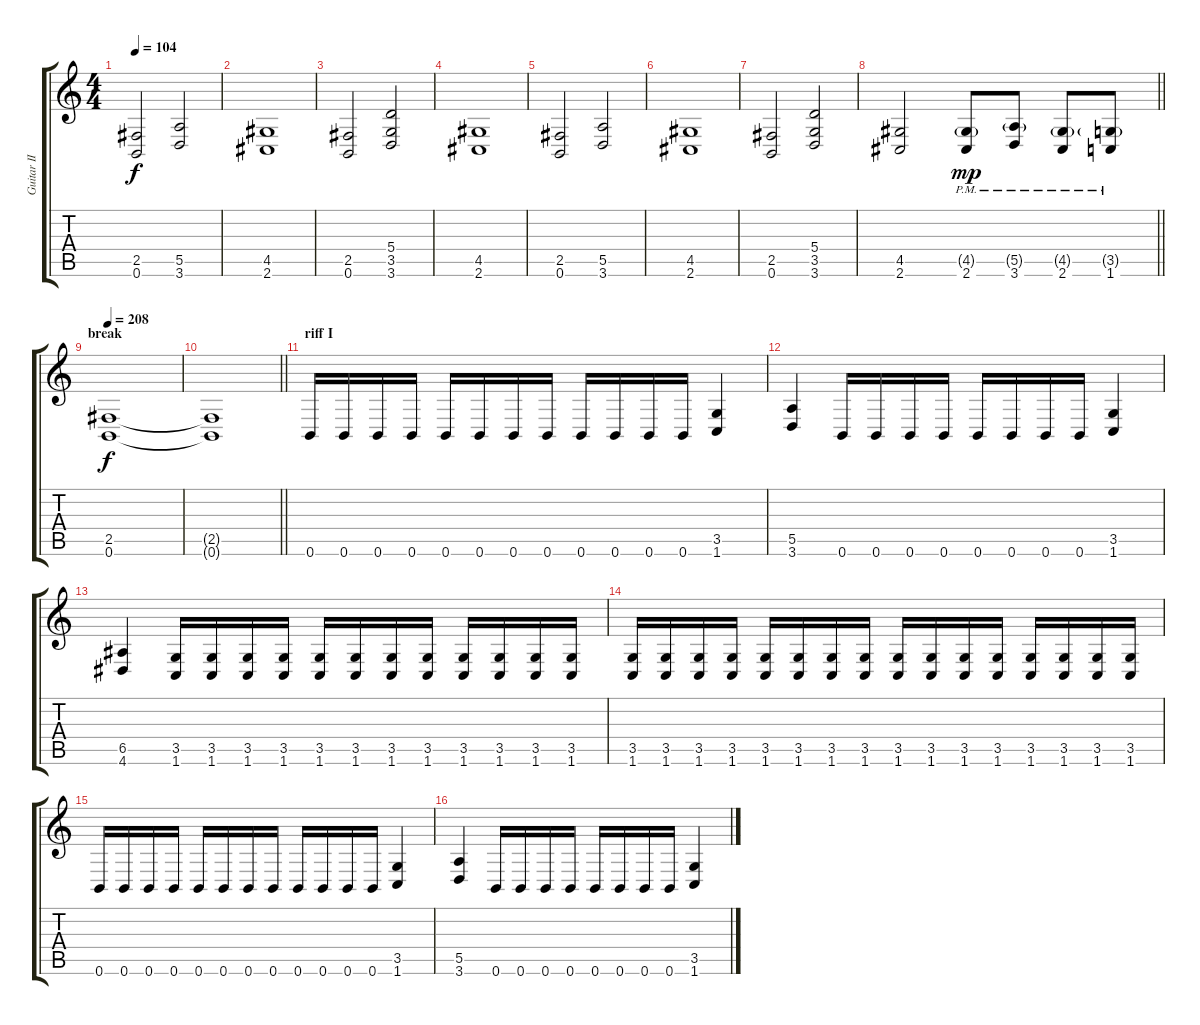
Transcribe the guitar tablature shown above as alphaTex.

\track ("Guitar II" "Guitar II") {instrument distortionguitar}
\staff {score tabs}
\tuning (B3 Gb3 D3 A2 E2 B1) {hide}
\ts (4 4)
\section ("" "")
\tempo 104
\clef g2
\ks c
(2.5 0.6).2{dy f} (5.5 3.6).2 |
(4.5 2.6).1 |
(2.5 0.6).2 (5.4 3.5 3.6).2 |
(4.5 2.6).1 |
(2.5 0.6).2 (5.5 3.6).2 |
(4.5 2.6).1 |
(2.5 0.6).2 (5.4 3.5 3.6).2 |
\barLineRight lightlight
(4.5 2.6).2 (4.5{g pm} 2.6{pm}).8{dy mp} (5.5{g pm} 3.6{pm}).8 (4.5{g pm} 2.6{pm}).8 (3.5{g pm} 1.6{pm}).8 |
\section ("" "break")
\tempo 208
(2.5 0.6).1{dy f} |
\barLineRight lightlight
(2.5{t} 0.6{t}).1 |
\section ("" "riff I")
0.6.16 0.6.16 0.6.16 0.6.16 0.6.16 0.6.16 0.6.16 0.6.16 0.6.16 0.6.16 0.6.16 0.6.16 (3.5 1.6).4 |
(5.5 3.6).4 0.6.16 0.6.16 0.6.16 0.6.16 0.6.16 0.6.16 0.6.16 0.6.16 (3.5 1.6).4 |
(6.5 4.6).4 (3.5 1.6).16 (3.5 1.6).16 (3.5 1.6).16 (3.5 1.6).16 (3.5 1.6).16 (3.5 1.6).16 (3.5 1.6).16 (3.5 1.6).16 (3.5 1.6).16 (3.5 1.6).16 (3.5 1.6).16 (3.5 1.6).16 |
(3.5 1.6).16 (3.5 1.6).16 (3.5 1.6).16 (3.5 1.6).16 (3.5 1.6).16 (3.5 1.6).16 (3.5 1.6).16 (3.5 1.6).16 (3.5 1.6).16 (3.5 1.6).16 (3.5 1.6).16 (3.5 1.6).16 (3.5 1.6).16 (3.5 1.6).16 (3.5 1.6).16 (3.5 1.6).16 |
0.6.16 0.6.16 0.6.16 0.6.16 0.6.16 0.6.16 0.6.16 0.6.16 0.6.16 0.6.16 0.6.16 0.6.16 (3.5 1.6).4 |
(5.5 3.6).4 0.6.16 0.6.16 0.6.16 0.6.16 0.6.16 0.6.16 0.6.16 0.6.16 (3.5 1.6).4
